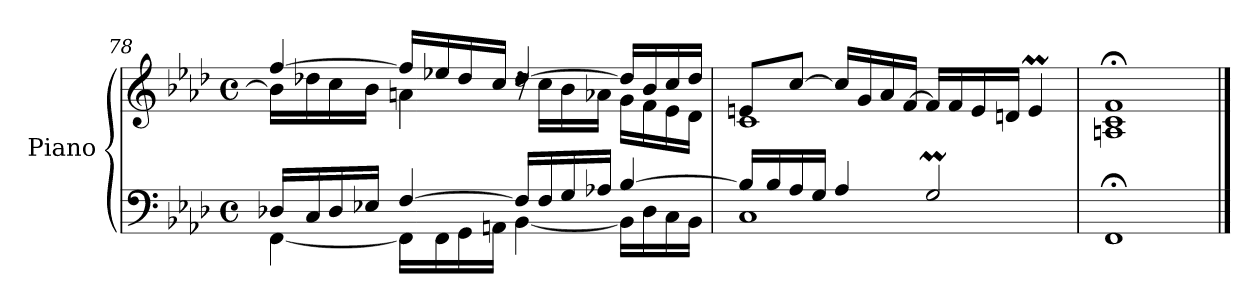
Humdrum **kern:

**kern	**kern
*part1	*part1
*staff2	*staff1
*I"Piano	*
*I'Pno	*
!!LO:LB:g=z
*clefF4	*clefG2
*k[b-e-a-d-]	*k[b-e-a-d-]
*M4/4	*M4/4
*met(c)	*met(c)
=78	=78
*^	*^
16D-X/LL	[4FF\	[4ff/	16b-\LL]
16C/	.	.	16dd-X\
16D-/	.	.	16cc\
16E-X/JJ	.	.	16b-\JJ
[4F/	16FF\LL]	16ff/LL]	4an\
.	16FF\	16ee-X/	.
.	16GG\	16dd-/	.
.	16AAn\JJ	16cc/JJ	.
16F/LL]	[4BB-\	[4dd-/	16rdd
16F/	.	.	16cc\LL
16G/	.	.	16b-\
16A-X/JJ	.	.	16a-X\JJ
[4B-/	16BB-\LL]	16dd-/LL]	16g\LL
.	16D-\	16b-/	16f\
.	16C\	16cc/	16e-\
.	16BB-\JJ	16dd-/JJ	16d-\JJ
=79	=79	=79	=79
16B-/LL]	1C	8en/L	1c
16B-/	.	.	.
16A-/	.	[8cc/J	.
16G/JJ	.	.	.
4A-/	.	16cc/LL]	.
.	.	16g/	.
.	.	16a-/	.
.	.	[16f/JJ	.
2Gm/	.	16f/LL]	.
.	.	16f/	.
.	.	16e/	.
.	.	16dn/JJ	.
.	.	4em/	.
*v	*v	*	*
*	*v	*v
=80	=80
1FF;	1An;< 1c;< 1f;<
==	==
*-	*-
